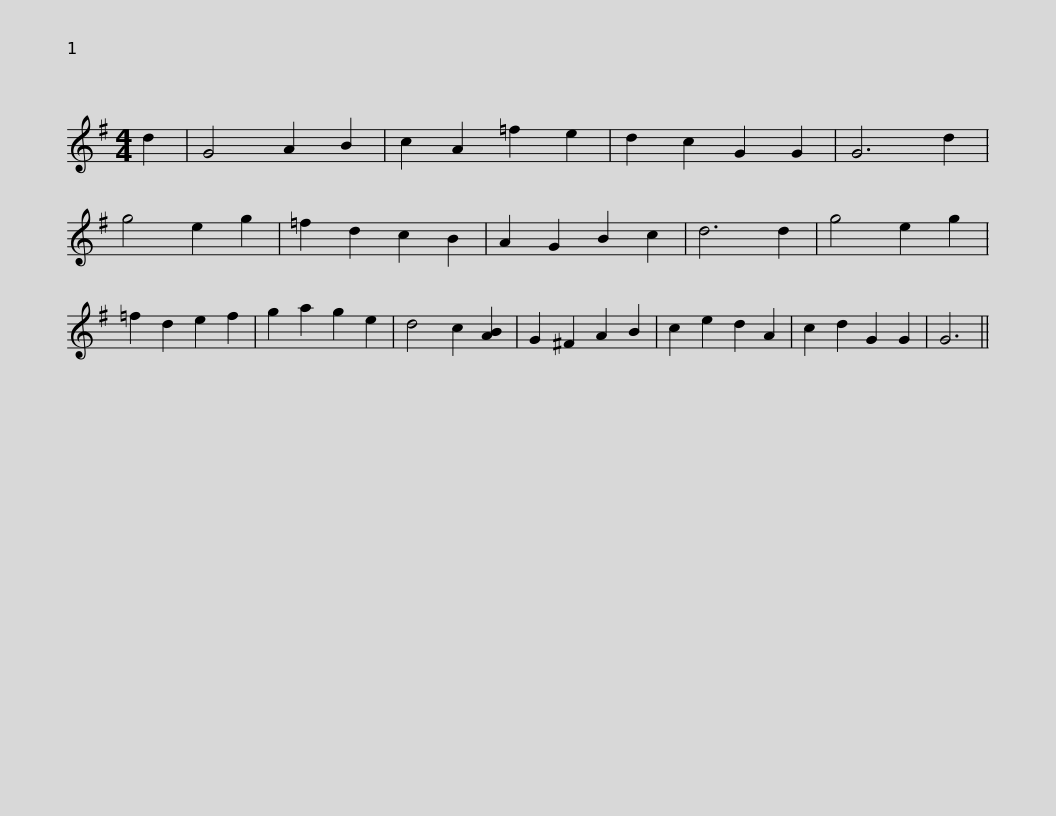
X:1
L:1/8
M:4/4
I:linebreak $
K:G
V:1 treble
V:1
 d2 | G4 A2 B2 | c2 A2 =f2 e2 | d2 c2 G2 G2 | G6 d2 | %5
 g4 e2 g2 | =f2 d2 c2 B2 | A2 G2 B2 c2 | d6 d2 | g4 e2 g2 | %10
 =f2 d2 e2 f2 |$ g2 a2 g2 e2 | d4 c2 [AB]2 | G2 ^F2 A2 B2 | c2 e2 d2 A2 | %15
 c2 d2 G2 G2 | G6 || %17
